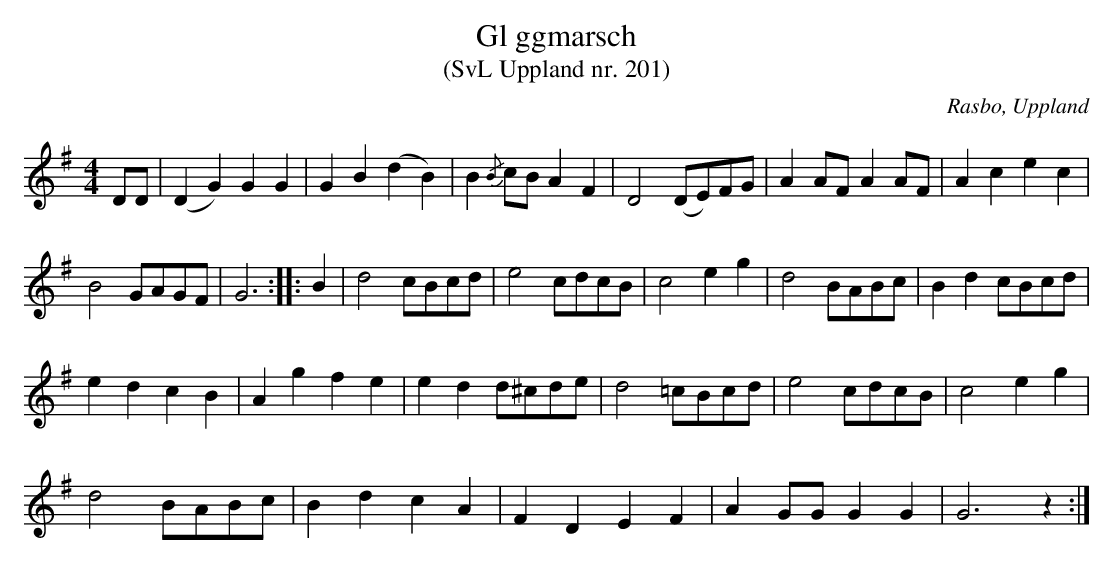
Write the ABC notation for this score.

X:1
T:Gl ggmarsch
T:(SvL Uppland nr. 201)
O:Rasbo, Uppland
M:4/4
L:1/8
K:G
DD | (D2G2)G2G2 | G2B2(d2B2) | B2{/B}cB A2F2 | D4 (DE)FG | A2 AF A2 AF | A2 c2 e2 c2 |
B4 GAGF | G6 :: B2 | d4 cBcd | e4 cdcB | c4 e2 g2 | d4 BABc | B2 d2 cBcd |
e2d2c2B2 | A2 g2 f2 e2 | e2 d2 d^cde | d4 =cBcd | e4 cdcB | c4 e2 g2 |
d4 BABc | B2 d2 c2 A2 | F2 D2 E2 F2 | A2 GG G2 G2 | G6 z2 :|
